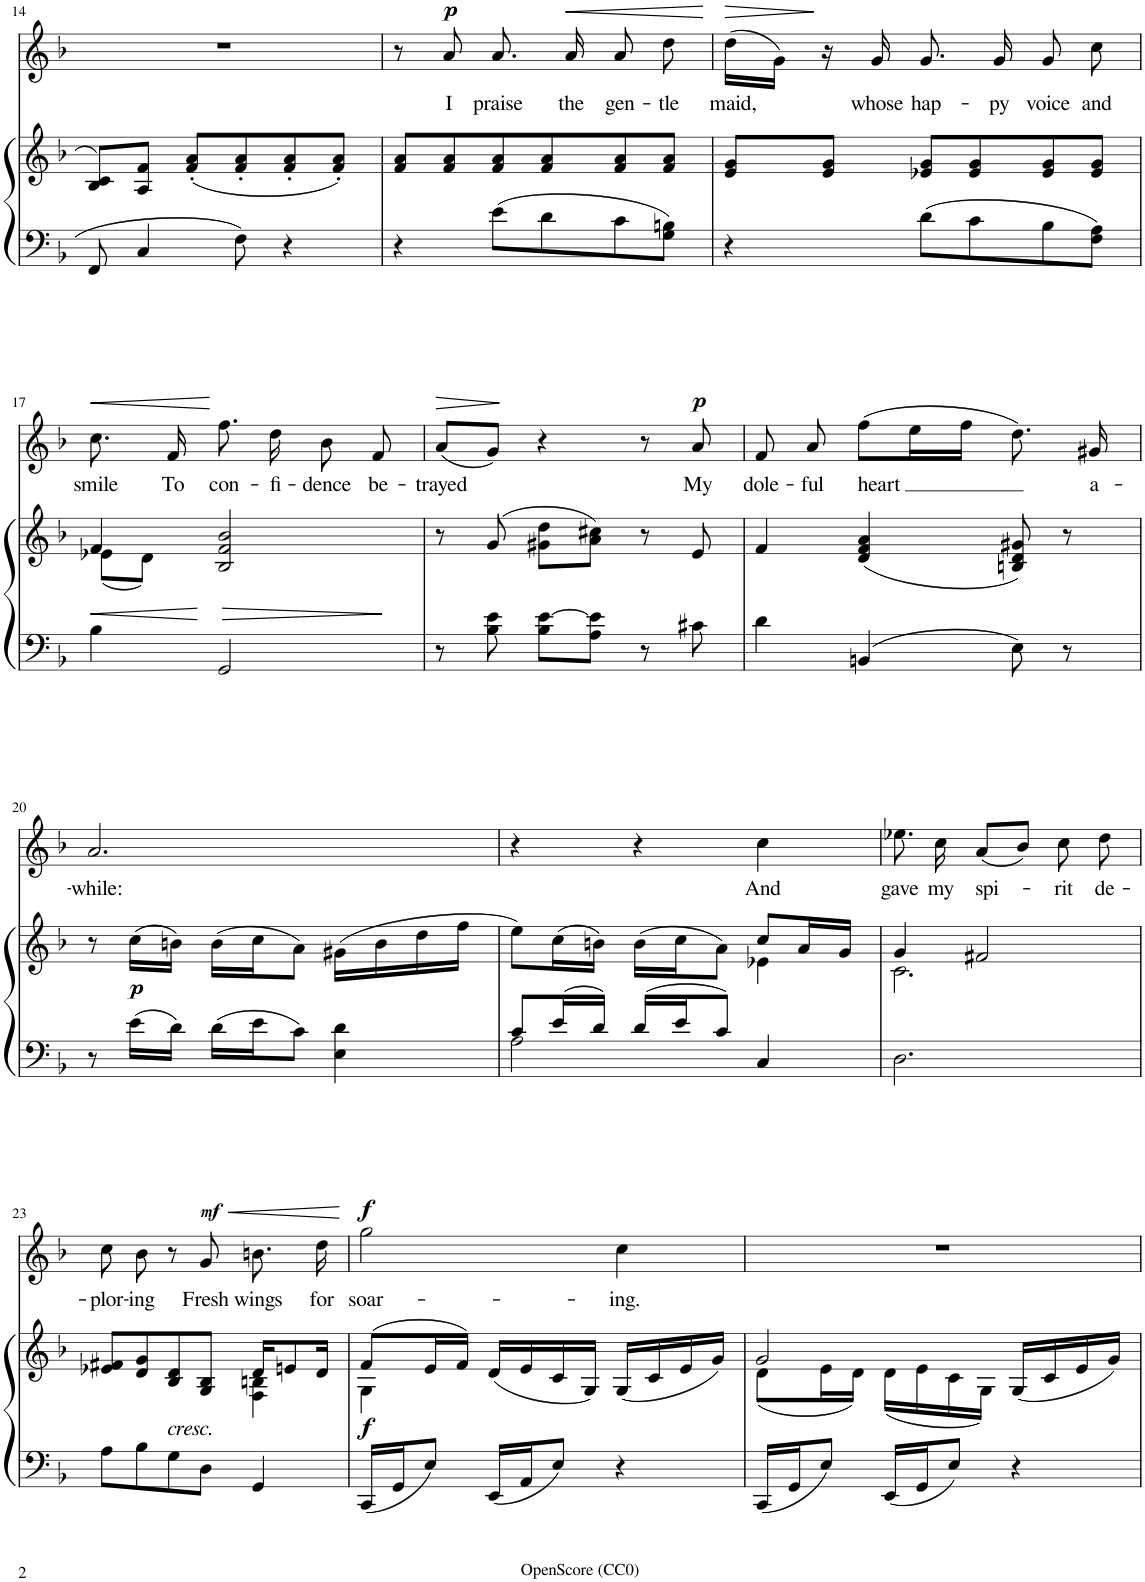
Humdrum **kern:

**kern	**kern	**dynam	**kern	**text	**dynam
*part2	*part2	*part2	*part1	*part1	*part1
*staff3	*staff2	*staff2/3	*staff1	*staff1	*staff1
*I"Piano	*	*	*I"Voice	*	*
*I'Pno	*	*	*	*	*
!!LO:PB:g=z
*clefF4	*clefG2	*	*clefG2	*	*
*k[b-]	*k[b-]	*	*k[b-]	*	*
*M3/4	*M3/4	*	*M3/4	*	*
=14	=14	=14	=14	=14	=14
8FF/	8B-/ 8c/L	.	2.r	.	.
4C/	8A/ 8f/J	.	.	.	.
.	(8f/' 8a/'L	.	.	.	.
8F\	8f/' 8a/'	.	.	.	.
4r	8f/' 8a/'	.	.	.	.
.	8f/' 8a/'J)	.	.	.	.
=15	=15	=15	=15	=15	=15
4r	8f/ 8a/L	.	8r	.	.
!	!	!	!	!LO:LY:b	!LO:DY:a
.	8f/ 8a/	.	8a/	I	p
!	!	!	!	!LO:LY:b	!
8e\L	8f/ 8a/	.	8.a/	praise	.
8d\	8f/ 8a/	.	.	.	.
!	!	!	!	!LO:LY:b	!LO:HP:b
.	.	.	16a/	the	<
!	!	!	!	!LO:LY:b	!
8c\	8f/ 8a/	.	8a/	gen-	.
!	!	!	!	!LO:LY:b	!
8G\ 8Bn\J	8f/ 8a/J	.	8dd\	-tle	.
.	.	.	.	.	[
=16	=16	=16	=16	=16	=16
!	!	!	!	!LO:LY:b	!LO:HP:b
4r	8e/ 8g/L	.	(16dd\LL	maid,	>
.	.	.	16g\JJ)	.	.
.	8e/ 8g/J	.	16r	.	]
!	!	!	!	!LO:LY:b	!
.	.	.	16g/	whose	.
!	!	!	!	!LO:LY:b	!
8d\L	8e-X/ 8g/L	.	8.g/	hap-	.
8c\	8e-/ 8g/	.	.	.	.
!	!	!	!	!LO:LY:b	!
.	.	.	16g/	-py	.
!	!	!	!	!LO:LY:b	!
8B-\	8e-/ 8g/	.	8g/	voice	.
!	!	!	!	!LO:LY:b	!
8F\ 8A\J	8e-/ 8g/J	.	8cc\	and	.
!!LO:LB:g=z
=17	=17	=17	=17	=17	=17
!	!	!LO:HP:b	!	!LO:LY:b	!LO:HP:b
*	*^	*	*	*	*
4B-\	4f/	(8e-X\L	<	8.cc\	smile	<
.	.	8d\J)	.	.	.	.
!	!	!	!	!	!LO:LY:b	!
.	.	.	.	16f/	To	.
!	!	!	!LO:HP:n=1:b	!	!LO:LY:b	!
2GG/	2B-/ 2f/ 2b-/	2ryy	[ >	8.ff\	con-	[
!	!	!	!	!	!LO:LY:b	!
.	.	.	.	16dd\	-fi-	.
!	!	!	!	!	!LO:LY:b	!
.	.	.	.	8b-\	-dence	.
!	!	!	!	!	!LO:LY:b	!
.	.	.	.	8f/	be-	.
*	*v	*v	*	*	*	*
.	.	]	.	.	.
=18	=18	=18	=18	=18	=18
!	!	!	!	!LO:LY:b	!LO:HP:b
8r	8r	.	(8a/L	-trayed	>
8B-\ 8e\	(8g/	.	8g/J)	.	.
8B-\ [8e\L	8g#X\ 8dd\L	.	4r	.	]
8A\ 8e\]J	8a\ 8cc#X\J)	.	.	.	.
8r	8r	.	8r	.	.
!	!	!	!	!LO:LY:b	!LO:DY:a
8c#X\	8e/	.	8a/	My	p
=19	=19	=19	=19	=19	=19
!	!	!	!	!LO:LY:b	!
4d\	4f/	.	8f/	dole-	.
!	!	!	!	!LO:LY:b	!
.	.	.	8a/	-ful	.
!	!	!	!	!LO:LY:b	!
4BBn/	(4d/ 4f/ 4a/	.	(8ff\L	heart	.
.	.	.	16ee\L	.	.
.	.	.	16ff\JJ	.	.
8E\	8Bn/ 8d/ 8g#X/)	.	8.dd\)	.	.
8r	8r	.	.	.	.
!	!	!	!	!LO:LY:b	!
.	.	.	16g#X/	a-	.
!!LO:LB:g=z
=20	=20	=20	=20	=20	=20
!	!	!	!	!LO:LY:b	!
8r	8r	.	2.a/	-while:	.
!	!	!LO:DY:b	!	!	!
16e\LL	(16cc\LL	p	.	.	.
16d\JJ	16bn\JJ)	.	.	.	.
16d\LL	(16b\LL	.	.	.	.
16e\J	16cc\J	.	.	.	.
8c\J	8a\J)	.	.	.	.
4E\ 4d\	(16g#X\LL	.	.	.	.
.	16b\	.	.	.	.
.	16dd\	.	.	.	.
.	16ff\JJ	.	.	.	.
=21	=21	=21	=21	=21	=21
*^	*^	*	*	*	*
8c/L	2A\	8ee\L)	2ryy	.	4r	.	.
16e/L	.	(16cc\L	.	.	.	.	.
16d/JJ	.	16bn\JJ)	.	.	.	.	.
16d/LL	.	(16b\LL	.	.	4r	.	.
16e/J	.	16cc\J	.	.	.	.	.
8c/J	.	8a\J)	.	.	.	.	.
!	!	!	!	!	!	!LO:LY:b	!
4C/	4ryy	8cc/L	4e-X\	.	4cc\	And	.
.	.	16a/L	.	.	.	.	.
.	.	16g/JJ	.	.	.	.	.
*v	*v	*	*	*	*	*	*
=22	=22	=22	=22	=22	=22	=22
!	!	!	!	!	!LO:LY:b	!
2.D\	4g/	2.c\	.	8.ee-X\	gave	.
!	!	!	!	!	!LO:LY:b	!
.	.	.	.	16cc\	my	.
!	!	!	!	!	!LO:LY:b	!
.	2f#X/	.	.	(8a/L	spi-	.
.	.	.	.	8b-/J)	.	.
!	!	!	!	!	!LO:LY:b	!
.	.	.	.	8cc\	-rit	.
!	!	!	!	!	!LO:LY:b	!
.	.	.	.	8dd\	de-	.
!!LO:LB:g=z
=23	=23	=23	=23	=23	=23	=23
!	!	!	!	!	!LO:LY:b	!
8A\L	8e-X/ 8f#X/L	2ryy	.	8cc\	-plor-	.
!	!	!	!	!	!LO:LY:b	!
8B-\	8d/ 8g/	.	.	8b-\	-ing	.
!	!LO:TX:b:i:t=cresc.	!	!	!	!	!
8G\	8B-/ 8d/	.	.	8r	.	.
!	!	!	!	!	!LO:LY:b	!LO:HP:b
!	!	!	!	!	!	!LO:DY:n=1:a
8D\J	8G/ 8B-/J	.	.	8g/	Fresh	< mf
!	!	!	!	!	!LO:LY:b	!
4GG/	16d/KL	4F\ 4Bn\	.	8.bn\	wings	.
.	8en/	.	.	.	.	.
!	!	!	!	!	!LO:LY:b	!
.	16d/Jk	.	.	16dd\	for	.
*	*v	*v	*	*	*	*
.	.	.	.	.	[
=24	=24	=24	=24	=24	=24
*	*^	*	*	*	*
!	!	!	!LO:DY:b	!	!LO:LY:b	!LO:DY:a
16CC/LL	(8f/L	4G\	f	2gg\	soar-	f
16GG/J	.	.	.	.	.	.
8E/J	16e/L	.	.	.	.	.
.	16f/JJ)	.	.	.	.	.
16EE/LL	(16d/LL	2ryy	.	.	.	.
16AA/J	16e/	.	.	.	.	.
8E/J	16c/	.	.	.	.	.
.	16G/JJ)	.	.	.	.	.
!	!	!	!	!	!LO:LY:b	!
4r	(16G/LL	.	.	4cc\	-ing.	.
.	16c/	.	.	.	.	.
.	16e/	.	.	.	.	.
.	16g/JJ)	.	.	.	.	.
=25	=25	=25	=25	=25	=25	=25
16CC/LL	2g/	(8d\L	.	2.r	.	.
16GG/J	.	.	.	.	.	.
8E/J	.	16e\L	.	.	.	.
.	.	16d\JJ)	.	.	.	.
16EE/LL	.	(16d\LL	.	.	.	.
16GG/J	.	16e\	.	.	.	.
8E/J	.	16c\	.	.	.	.
.	.	16G\JJ)	.	.	.	.
4r	(16G/LL	4ryy	.	.	.	.
.	16c/	.	.	.	.	.
.	16e/	.	.	.	.	.
.	16g/JJ)	.	.	.	.	.
*	*v	*v	*	*	*	*
=	=	=	=	=	=
*-	*-	*-	*-	*-	*-
